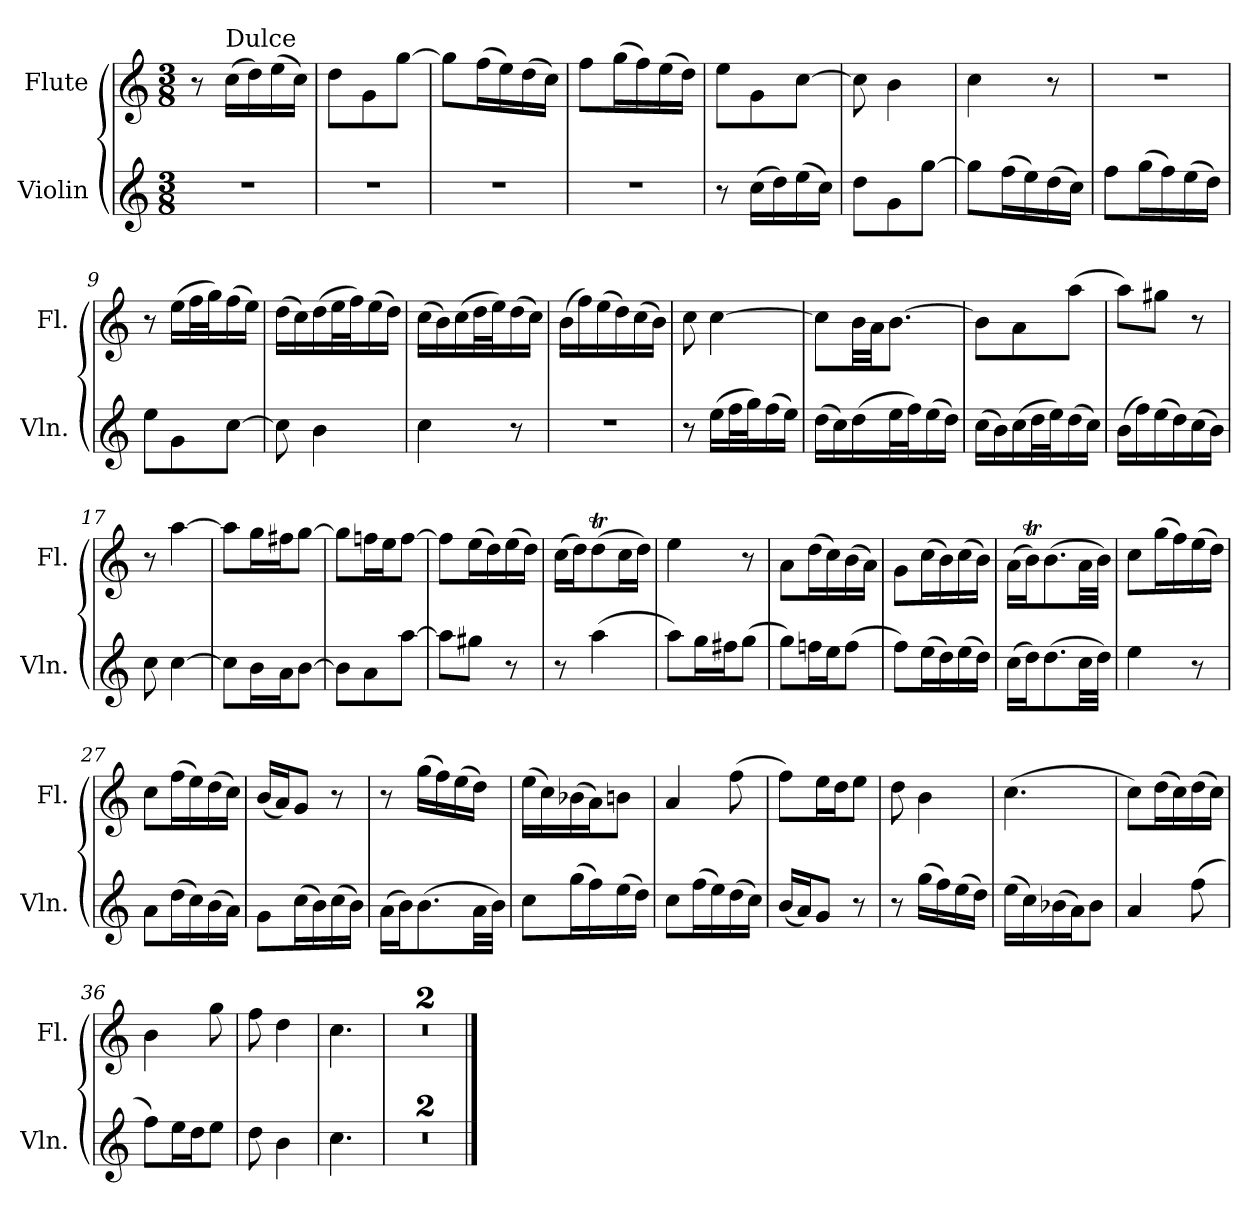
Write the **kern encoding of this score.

**kern	**kern
*part2	*part1
*staff2	*staff1
*I"Violin	*I"Flute
*I'Vln.	*I'Fl.
*clefG2	*clefG2
*k[]	*k[]
*C:	*C:
*M3/8	*M3/8
=1	=1
4.r	8r
!	!LO:TX:a:t=Dulce
.	(16cc\LL
.	16dd\)
.	(16ee\
.	16cc\JJ)
=2	=2
4.r	8dd\L
.	8g\
.	[8gg\J
=3	=3
4.r	8gg\L]
.	(16ff\L
.	16ee\)
.	(16dd\
.	16cc\JJ)
=4	=4
4.r	8ff\L
.	(16gg\L
.	16ff\)
.	(16ee\
.	16dd\JJ)
=5	=5
8r	8ee\L
(16cc\LL	8g\
16dd\)	.
(16ee\	[8cc\J
16cc\JJ)	.
!!LO:LB:g=z
=6	=6
8dd\L	8cc\]
8g\	4b\
[8gg\J	.
=7	=7
8gg\L]	4cc\
(16ff\L	.
16ee\)	.
(16dd\	8r
16cc\JJ)	.
=8	=8
8ff\L	4.r
(16gg\L	.
16ff\)	.
(16ee\	.
16dd\JJ)	.
=9	=9
8ee\L	8r
8g\	(16ee\LL
.	32ff\L
.	32gg\J)
[8cc\J	(16ff\
.	16ee\JJ)
=10	=10
8cc\]	(16dd\LL
.	16cc\)
4b\	(16dd\
.	32ee\L
.	32ff\J)
.	(16ee\
.	16dd\JJ)
!!LO:LB:g=z
=11	=11
4cc\	(16cc\LL
.	16b\)
.	(16cc\
.	32dd\L
.	32ee\J)
8r	(16dd\
.	16cc\JJ)
=12	=12
4.r	(16b\LL
.	16ff\)
.	(16ee\
.	16dd\)
.	(16cc\
.	16b\JJ)
=13	=13
8r	8cc\
(16ee\LL	[4cc\
32ff\L	.
32gg\J)	.
(16ff\	.
16ee\JJ)	.
=14	=14
(16dd\LL	8cc\L]
16cc\)	.
(16dd\	32b\LL
.	32a\JJ
32ee\L	[8.b\J
32ff\J)	.
(16ee\	.
16dd\JJ)	.
=15	=15
(16cc\LL	8b\L]
16b\)	.
(16cc\	8a\
32dd\L	.
32ee\J)	.
(16dd\	(8aa\J
16cc\JJ)	.
!!LO:LB:g=z
=16	=16
(16b\LL	8aa\L)
16ff\)	.
(16ee\	8gg#X\J
16dd\)	.
(16cc\	8r
16b\JJ)	.
=17	=17
8cc\	8r
[4cc\	[4aa\
=18	=18
8cc\L]	8aa\L]
16b\L	16gg\L
16a\J	16ff#X\J
[8b\J	[8gg\J
=19	=19
8b\L]	8gg\L]
8a\	16ffn\L
.	16ee\J
[8aa\J	[8ff\J
=20	=20
8aa\L]	8ff\L]
8gg#X\J	(16ee\L
.	16dd\)
8r	(16ee\
.	16dd\JJ)
!!LO:LB:g=z
=21	=21
8r	(16cc\LL
.	16dd\J)
(4aa\	(8ddT\
.	16cc\L
.	16dd\JJ)
=22	=22
8aa\L)	4ee\
16gg\L	.
16ff#X\J	.
(8gg\J	8r
=23	=23
8gg\L)	8a\L
16ffn\L	(16dd\L
16ee\J	16cc\)
(8ff\J	(16b\
.	16a\JJ)
=24	=24
8ff\L)	8g\L
(16ee\L	(16cc\L
16dd\)	16b\)
(16ee\	(16cc\
16dd\JJ)	16b\JJ)
=25	=25
(16cc\LL	(16a\LL
16dd\J)	16bt\J)
(8.dd\	(8.b\
32cc\LL	32a\LL
32dd\JJJ)	32b\JJJ)
!!LO:PB:g=z
=26	=26
4ee\	8cc\L
.	(16gg\L
.	16ff\)
8r	(16ee\
.	16dd\JJ)
=27	=27
8a\L	8cc\L
(16dd\L	(16ff\L
16cc\)	16ee\)
(16b\	(16dd\
16a\JJ)	16cc\JJ)
=28	=28
8g\L	(16b/LL
.	16a/J)
(16cc\L	8g/J
16b\)	.
(16cc\	8r
16b\JJ)	.
=29	=29
(16a\LL	8r
16b\J)	.
(8.b\	(16gg\LL
.	16ff\)
.	(16ee\
32a\LL	16dd\JJ)
32b\JJJ)	.
=30	=30
8cc\L	(16ee\LL
.	16cc\)
(16gg\L	(16b-X\
16ff\)	16a\J)
(16ee\	8bn\J
16dd\JJ)	.
!!LO:LB:g=z
=31	=31
8cc\L	4a/
(16ff\L	.
16ee\)	.
(16dd\	(8ff\
16cc\JJ)	.
=32	=32
(16b/LL	8ff\L)
16a/J)	.
8g/J	16ee\L
.	16dd\J
8r	8ee\J
=33	=33
8r	8dd\
(16gg\LL	4b\
16ff\)	.
(16ee\	.
16dd\JJ)	.
=34	=34
(16ee\LL	(4.cc\
16cc\)	.
(16b-X\	.
16a\J)	.
8b-\J	.
=35	=35
4a/	8cc\L)
.	(16dd\L
.	16cc\)
(8ff\	(16dd\
.	16cc\JJ)
!!LO:LB:g=z
=36	=36
8ff\L)	4b\
16ee\L	.
16dd\J	.
8ee\J	8gg\
=37	=37
8dd\	8ff\
4b\	4dd\
=38	=38
4.cc\	4.cc\
=39	=39
4.r	4.r
=40	=40
4.r	4.r
==	==
*-	*-
